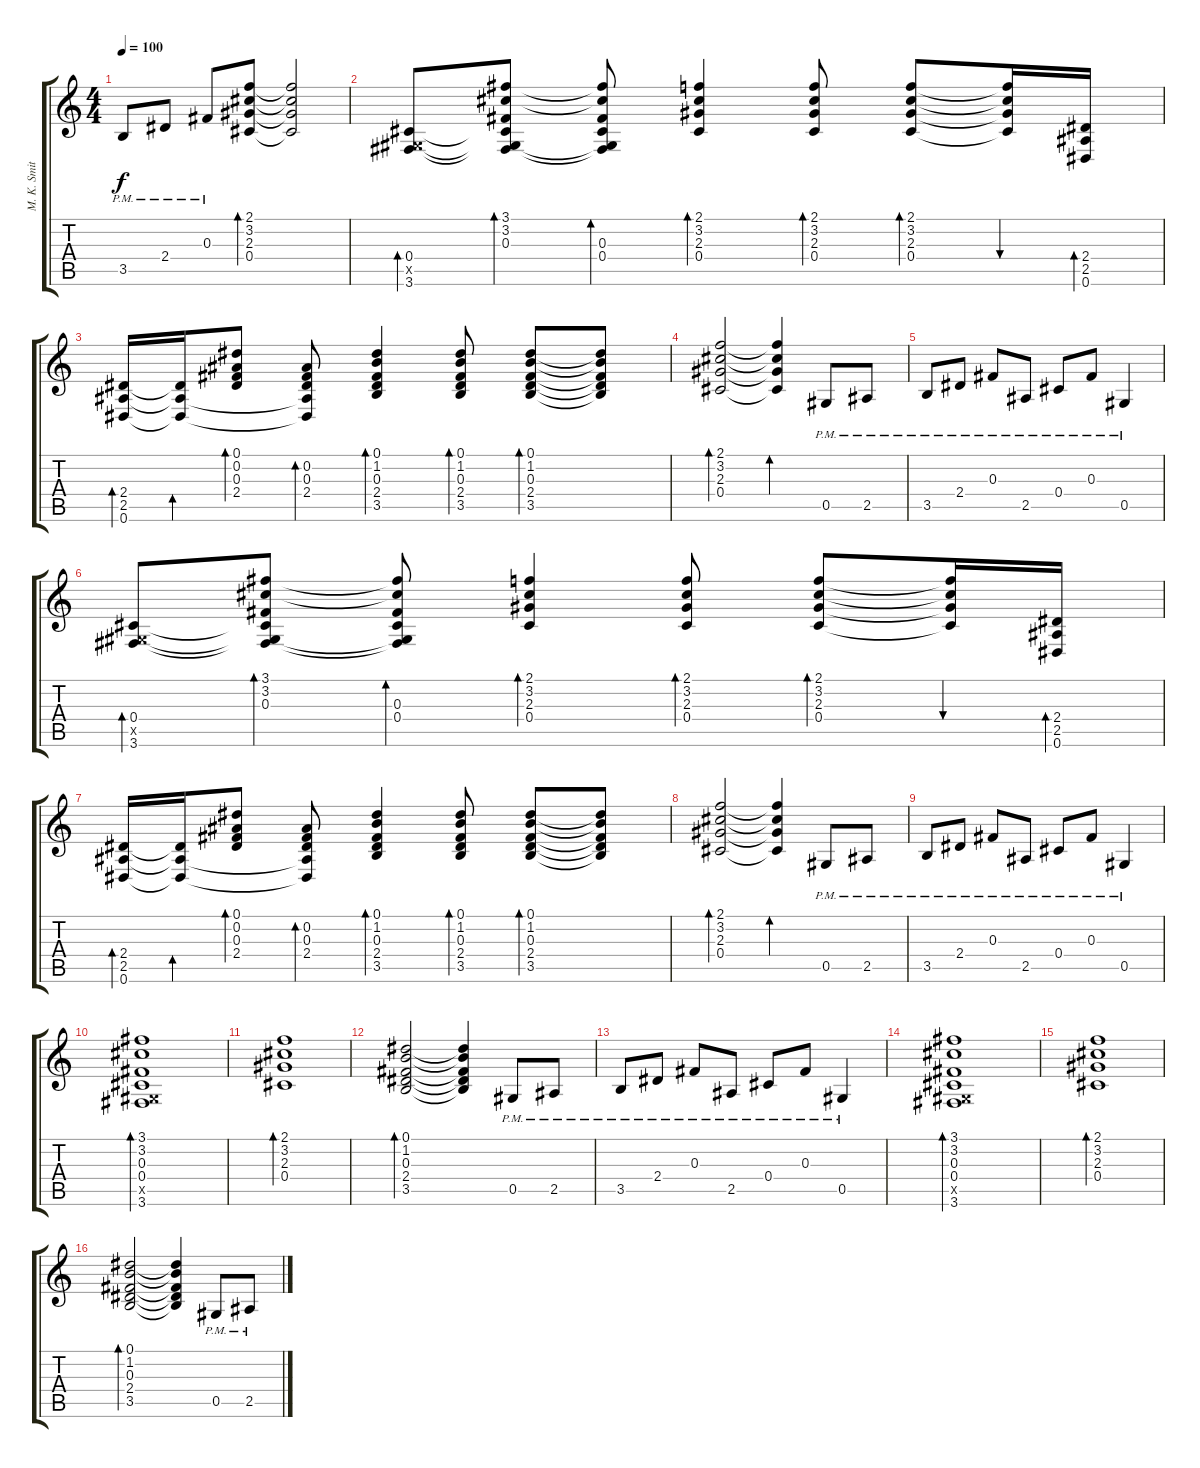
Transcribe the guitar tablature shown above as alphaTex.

\track ("M. K. Smith " "M. K. Smit") {instrument distortionguitar}
\staff {score tabs}
\tuning (Eb4 Bb3 Gb3 Db3 Ab2 Eb2) {hide}
\ts (4 4)
\tempo 100
\clef g2
\ks c
3.5{pm}.8{dy f} 2.4{pm}.8 0.3{pm}.8 (2.1 3.2 2.3 0.4).8{bd 60} (2.1{t} 3.2{t} 2.3{t} 0.4{t}).2 |
(0.4 0.5{x} 3.6).8{bd 60} (3.1 3.2 0.3 0.4{t} 0.5{t} 3.6{t}).8{bd 60} (3.1{t} 3.2{t} 0.3 0.4 0.5{t} 3.6{t}).8{bd 60} (2.1 3.2 2.3 0.4).4{bd 60} (2.1 3.2 2.3 0.4).8{bd 60} (2.1 3.2 2.3 0.4).8{bd 60} (2.1{t} 3.2{t} 2.3{t} 0.4{t}).16{bu 60} (2.4 2.5 0.6).16{bd 60} |
(2.4 2.5 0.6).16{bd 60} (2.4{t} 2.5{t} 0.6{t}).16{bd 60} (0.1 0.2 0.3 2.4).8{bd 60} (0.2 0.3 2.4 2.5{t} 0.6{t}).8{bd 60} (0.1 1.2 0.3 2.4 3.5).4{bd 60} (0.1 1.2 0.3 2.4 3.5).8{bd 60} (0.1 1.2 0.3 2.4 3.5).8{bd 60} (0.1{t} 1.2{t} 0.3{t} 2.4{t} 3.5{t}).8 |
(2.1 3.2 2.3 0.4).2{bd 60} (2.1{t} 3.2{t} 2.3{t} 0.4{t}).4{bd 60} 0.5{pm}.8 2.5{pm}.8 |
3.5{pm}.8 2.4{pm}.8 0.3{pm}.8 2.5{pm}.8 0.4{pm}.8 0.3{pm}.8 0.5{pm}.4 |
(0.4 0.5{x} 3.6).8{bd 60} (3.1 3.2 0.3 0.4{t} 0.5{t} 3.6{t}).8{bd 60} (3.1{t} 3.2{t} 0.3 0.4 0.5{t} 3.6{t}).8{bd 60} (2.1 3.2 2.3 0.4).4{bd 60} (2.1 3.2 2.3 0.4).8{bd 60} (2.1 3.2 2.3 0.4).8{bd 60} (2.1{t} 3.2{t} 2.3{t} 0.4{t}).16{bu 60} (2.4 2.5 0.6).16{bd 60} |
(2.4 2.5 0.6).16{bd 60} (2.4{t} 2.5{t} 0.6{t}).16{bd 60} (0.1 0.2 0.3 2.4).8{bd 60} (0.2 0.3 2.4 2.5{t} 0.6{t}).8{bd 60} (0.1 1.2 0.3 2.4 3.5).4{bd 60} (0.1 1.2 0.3 2.4 3.5).8{bd 60} (0.1 1.2 0.3 2.4 3.5).8{bd 60} (0.1{t} 1.2{t} 0.3{t} 2.4{t} 3.5{t}).8 |
(2.1 3.2 2.3 0.4).2{bd 60} (2.1{t} 3.2{t} 2.3{t} 0.4{t}).4{bd 60} 0.5{pm}.8 2.5{pm}.8 |
3.5{pm}.8 2.4{pm}.8 0.3{pm}.8 2.5{pm}.8 0.4{pm}.8 0.3{pm}.8 0.5{pm}.4 |
(3.1 3.2 0.3 0.4 0.5{x} 3.6).1{bd 60} |
(2.1 3.2 2.3 0.4).1{bd 60} |
(0.1 1.2 0.3 2.4 3.5).2{bd 60} (0.1{t} 1.2{t} 0.3{t} 2.4{t} 3.5{t}).4 0.5{pm}.8 2.5{pm}.8 |
3.5{pm}.8 2.4{pm}.8 0.3{pm}.8 2.5{pm}.8 0.4{pm}.8 0.3{pm}.8 0.5{pm}.4 |
(3.1 3.2 0.3 0.4 0.5{x} 3.6).1{bd 60} |
(2.1 3.2 2.3 0.4).1{bd 60} |
(0.1 1.2 0.3 2.4 3.5).2{bd 60} (0.1{t} 1.2{t} 0.3{t} 2.4{t} 3.5{t}).4 0.5{pm}.8 2.5{pm}.8
